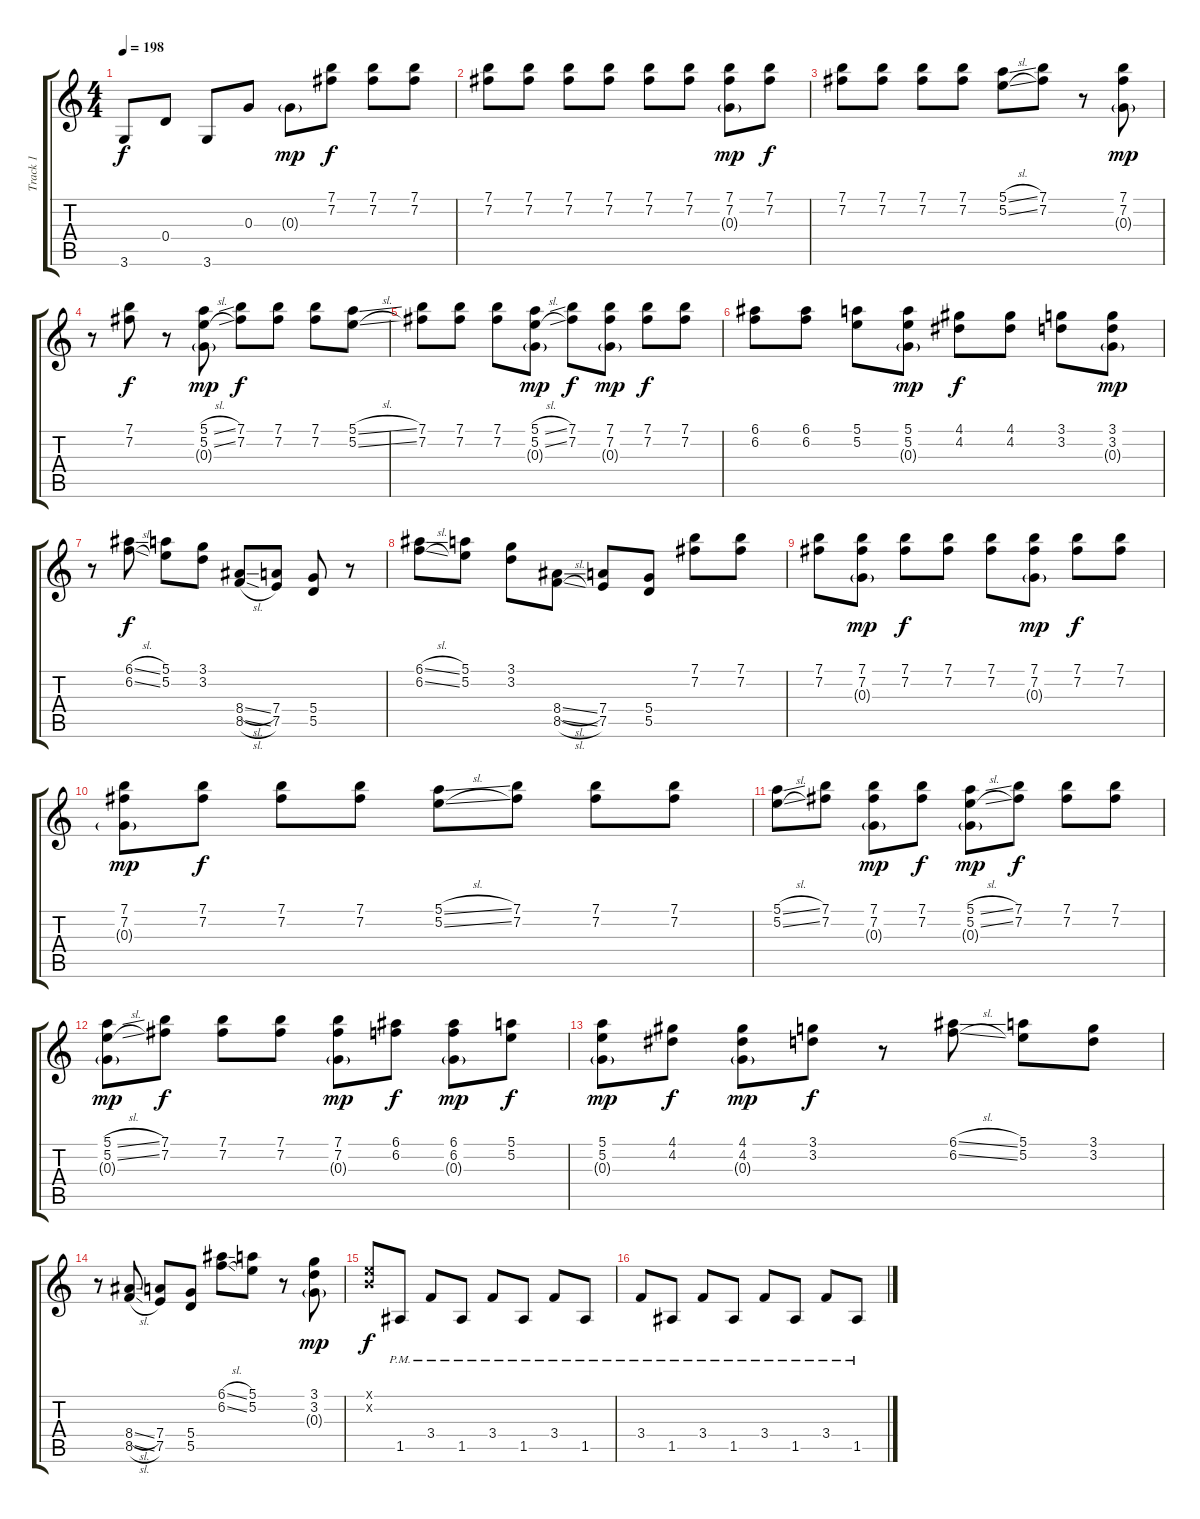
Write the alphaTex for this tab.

\track ("Track 1" "Track 1") {instrument acousticguitarsteel}
\staff {score tabs}
\tuning (E4 B3 G3 D3 A2 E2) {hide}
\ts (4 4)
\tempo 198
\clef g2
\ks c
3.6.8{dy f} 0.4.8 3.6.8 0.3.8 0.3{g}.8{dy mp} (7.1 7.2).8{dy f} (7.1 7.2).8 (7.1 7.2).8 |
(7.1 7.2).8 (7.1 7.2).8 (7.1 7.2).8 (7.1 7.2).8 (7.1 7.2).8 (7.1 7.2).8 (7.1 7.2 0.3{g}).8{dy mp} (7.1 7.2).8{dy f} |
(7.1 7.2).8 (7.1 7.2).8 (7.1 7.2).8 (7.1 7.2).8 (5.1{sl} 5.2{sl}).8 (7.1 7.2).8 r.8 (7.1 7.2 0.3{g}).8{dy mp} |
r.8 (7.1 7.2).8{dy f} r.8 (5.1{sl} 5.2{sl} 0.3{g}).8{dy mp} (7.1 7.2).8{dy f} (7.1 7.2).8 (7.1 7.2).8 (5.1{sl} 5.2{sl}).8 |
(7.1 7.2).8 (7.1 7.2).8 (7.1 7.2).8 (5.1{sl} 5.2{sl} 0.3{g}).8{dy mp} (7.1 7.2).8{dy f} (7.1 7.2 0.3{g}).8{dy mp} (7.1 7.2).8{dy f} (7.1 7.2).8 |
(6.1 6.2).8 (6.1 6.2).8 (5.1 5.2).8 (5.1 5.2 0.3{g}).8{dy mp} (4.1 4.2).8{dy f} (4.1 4.2).8 (3.1 3.2).8 (3.1 3.2 0.3{g}).8{dy mp} |
r.8 (6.1{sl} 6.2{sl}).8{dy f} (5.1 5.2).8 (3.1 3.2).8 (8.4{sl} 8.5{sl}).8 (7.4 7.5).8 (5.4 5.5).8 r.8 |
(6.1{sl} 6.2{sl}).8 (5.1 5.2).8 (3.1 3.2).8 (8.4{sl} 8.5{sl}).8 (7.4 7.5).8 (5.4 5.5).8 (7.1 7.2).8 (7.1 7.2).8 |
(7.1 7.2).8 (7.1 7.2 0.3{g}).8{dy mp} (7.1 7.2).8{dy f} (7.1 7.2).8 (7.1 7.2).8 (7.1 7.2 0.3{g}).8{dy mp} (7.1 7.2).8{dy f} (7.1 7.2).8 |
(7.1 7.2 0.3{g}).8{dy mp} (7.1 7.2).8{dy f} (7.1 7.2).8 (7.1 7.2).8 (5.1{sl} 5.2{sl}).8 (7.1 7.2).8 (7.1 7.2).8 (7.1 7.2).8 |
(5.1{sl} 5.2{sl}).8 (7.1 7.2).8 (7.1 7.2 0.3{g}).8{dy mp} (7.1 7.2).8{dy f} (5.1{sl} 5.2{sl} 0.3{g}).8{dy mp} (7.1 7.2).8{dy f} (7.1 7.2).8 (7.1 7.2).8 |
(5.1{sl} 5.2{sl} 0.3{g}).8{dy mp} (7.1 7.2).8{dy f} (7.1 7.2).8 (7.1 7.2).8 (7.1 7.2 0.3{g}).8{dy mp} (6.1 6.2).8{dy f} (6.1 6.2 0.3{g}).8{dy mp} (5.1 5.2).8{dy f} |
(5.1 5.2 0.3{g}).8{dy mp} (4.1 4.2).8{dy f} (4.1 4.2 0.3{g}).8{dy mp} (3.1 3.2).8{dy f} r.8 (6.1{sl} 6.2{sl}).8 (5.1 5.2).8 (3.1 3.2).8 |
r.8 (8.4{sl} 8.5{sl}).8 (7.4 7.5).8 (5.4 5.5).8 (6.1{sl} 6.2{sl}).8 (5.1 5.2).8 r.8 (3.1 3.2 0.3{g}).8{dy mp} |
(0.1{x} 0.2{x}).8{dy f} 1.5{pm}.8 3.4{pm}.8 1.5{pm}.8 3.4{pm}.8 1.5{pm}.8 3.4{pm}.8 1.5{pm}.8 |
3.4{pm}.8 1.5{pm}.8 3.4{pm}.8 1.5{pm}.8 3.4{pm}.8 1.5{pm}.8 3.4{pm}.8 1.5{pm}.8
